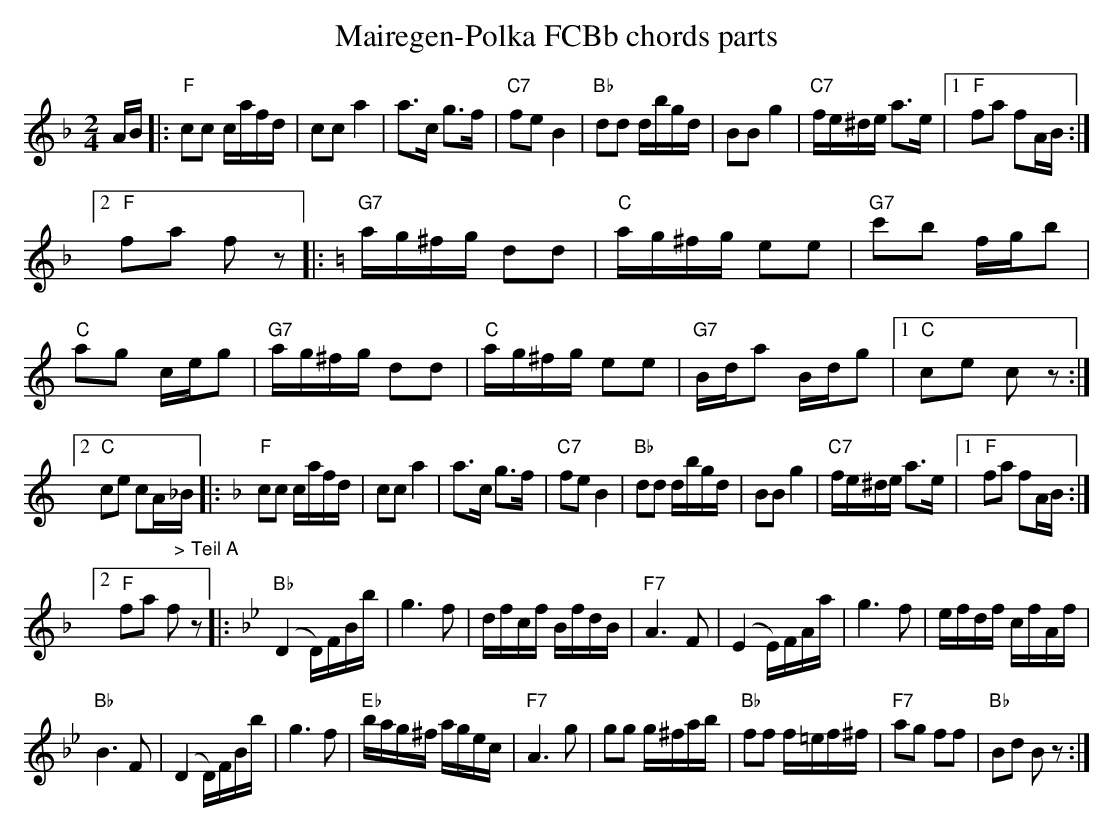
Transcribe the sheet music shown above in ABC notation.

X:1
T:Mairegen-Polka FCBb chords parts
M:2/4
L:1/16
K:F %%MIDI gchordon
AB |: "F"c2c2 cafd | c2c2 a4 | a3c g3f | "C7"f2e2 B4 | "Bb"d2d2 dbgd | B2B2 g4 | "C7"fe^de a3e |1 "F"f2a2 f2AB :|2
"F"f2a2 f2z2 |: [K:C] "G7"ag^fg d2d2 | "C"ag^fg e2e2 | "G7"c'2b2 fgb2 | "C"a2g2 ceg2 | "G7"ag^fg d2d2 | "C"ag^fg e2e2 | "G7"Bda2 Bdg2 |1 "C"c2e2 c2z2 :|2
"C"c2e2 c2A"_> Teil A"_B |: [K:F] "F"c2c2 cafd | c2c2 a4 | a3c g3f | "C7"f2e2 B4 | "Bb"d2d2 dbgd | B2B2 g4 | "C7"fe^de a3e |1 "F"f2a2 f2AB :|2
"F"f2a2 f2z2 |: [K:Bb] "Bb"(D4D)FBb | g6f2 | dfcf BfdB | "F7"A6F2 | (E4E)FAa | g6f2 | efdf cfAf |
"Bb"B6F2 | (D4D)FBb | g6f2 | "Eb"bag^f agec | "F7"A6g2 | g2g2 g^fab | "Bb"f2f2 f=ef^f | "F7"a2g2 f2f2 | "Bb"B2d2 B2z2 :|
